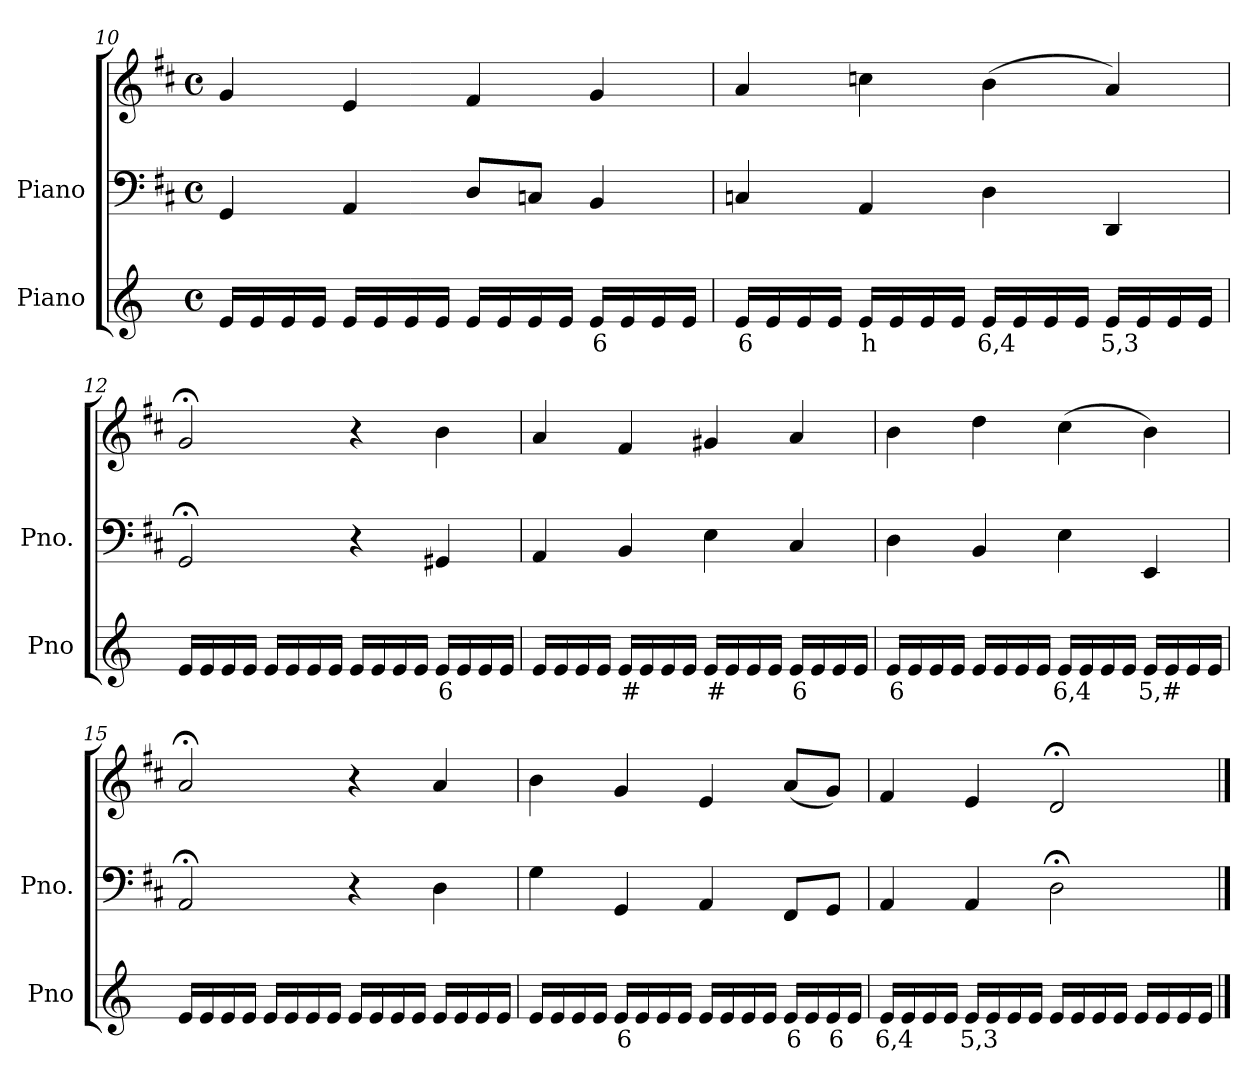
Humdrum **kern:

**kern	**text	**kern	**kern
*part2	*part2	*part1	*part1
*staff3	*staff3	*staff2	*staff1
*I"Piano	*	*I"Piano	*
*I'Pno	*	*I'Pno.	*
*clefG2	*	*clefF4	*clefG2
*k[]	*	*k[f#c#]	*k[f#c#]
*M4/4	*	*M4/4	*M4/4
*met(c)	*	*met(c)	*met(c)
=10	=10	=10	=10
16e/LL	.	4GG/	4g/
16e/	.	.	.
16e/	.	.	.
16e/JJ	.	.	.
16e/LL	.	4AA/	4e/
16e/	.	.	.
16e/	.	.	.
16e/JJ	.	.	.
16e/LL	.	8D/L	4f#/
16e/	.	.	.
!	!LO:LY:b	!	!
16e/	_	8Cn/J	.
16e/JJ	.	.	.
!	!LO:LY:b	!	!
16e/LL	6	4BB/	4g/
16e/	.	.	.
16e/	.	.	.
16e/JJ	.	.	.
=11	=11	=11	=11
!	!LO:LY:b	!	!
16e/LL	6	4Cn/	4a/
16e/	.	.	.
16e/	.	.	.
16e/JJ	.	.	.
!	!LO:LY:b	!	!
16e/LL	h	4AA/	4ccn\
16e/	.	.	.
16e/	.	.	.
16e/JJ	.	.	.
!	!LO:LY:b	!	!
16e/LL	6,4	4D\	(>4b\
16e/	.	.	.
16e/	.	.	.
16e/JJ	.	.	.
!	!LO:LY:b	!	!
16e/LL	5,3	4DD/	4a/)
16e/	.	.	.
16e/	.	.	.
16e/JJ	.	.	.
=12	=12	=12	=12
16e/LL	.	2GG;</	2g;</
16e/	.	.	.
16e/	.	.	.
16e/JJ	.	.	.
16e/LL	.	.	.
16e/	.	.	.
16e/	.	.	.
16e/JJ	.	.	.
16e/LL	.	4r	4r
16e/	.	.	.
16e/	.	.	.
16e/JJ	.	.	.
!	!LO:LY:b	!	!
16e/LL	6	4GG#X/	4b\
16e/	.	.	.
16e/	.	.	.
16e/JJ	.	.	.
=13	=13	=13	=13
16e/LL	.	4AA/	4a/
16e/	.	.	.
16e/	.	.	.
16e/JJ	.	.	.
!	!LO:LY:b	!	!
16e/LL	#	4BB/	4f#/
16e/	.	.	.
16e/	.	.	.
16e/JJ	.	.	.
!	!LO:LY:b	!	!
16e/LL	#	4E\	4g#X/
16e/	.	.	.
16e/	.	.	.
16e/JJ	.	.	.
!	!LO:LY:b	!	!
16e/LL	6	4C#/	4a/
16e/	.	.	.
16e/	.	.	.
16e/JJ	.	.	.
=14	=14	=14	=14
!	!LO:LY:b	!	!
16e/LL	6	4D\	4b\
16e/	.	.	.
16e/	.	.	.
16e/JJ	.	.	.
16e/LL	.	4BB/	4dd\
16e/	.	.	.
16e/	.	.	.
16e/JJ	.	.	.
!	!LO:LY:b	!	!
16e/LL	6,4	4E\	(>4cc#\
16e/	.	.	.
16e/	.	.	.
16e/JJ	.	.	.
!	!LO:LY:b	!	!
16e/LL	5,#	4EE/	4b\)
16e/	.	.	.
16e/	.	.	.
16e/JJ	.	.	.
=15	=15	=15	=15
16e/LL	.	2AA;</	2a;</
16e/	.	.	.
16e/	.	.	.
16e/JJ	.	.	.
16e/LL	.	.	.
16e/	.	.	.
16e/	.	.	.
16e/JJ	.	.	.
16e/LL	.	4r	4r
16e/	.	.	.
16e/	.	.	.
16e/JJ	.	.	.
16e/LL	.	4D\	4a/
16e/	.	.	.
16e/	.	.	.
16e/JJ	.	.	.
=16	=16	=16	=16
16e/LL	.	4G\	4b\
16e/	.	.	.
16e/	.	.	.
16e/JJ	.	.	.
!	!LO:LY:b	!	!
16e/LL	6	4GG/	4g/
16e/	.	.	.
16e/	.	.	.
16e/JJ	.	.	.
16e/LL	.	4AA/	4e/
16e/	.	.	.
16e/	.	.	.
16e/JJ	.	.	.
!	!LO:LY:b	!	!
16e/LL	6	8FF#/L	(<8a/L
16e/	.	.	.
!	!LO:LY:b	!	!
16e/	6	8GG/J	8g/J)
16e/JJ	.	.	.
=17	=17	=17	=17
!	!LO:LY:b	!	!
16e/LL	6,4	4AA/	4f#/
16e/	.	.	.
16e/	.	.	.
16e/JJ	.	.	.
!	!LO:LY:b	!	!
16e/LL	5,3	4AA/	4e/
16e/	.	.	.
16e/	.	.	.
16e/JJ	.	.	.
16e/LL	.	2D;<\	2d;</
16e/	.	.	.
16e/	.	.	.
16e/JJ	.	.	.
16e/LL	.	.	.
16e/	.	.	.
16e/	.	.	.
16e/JJ	.	.	.
==	==	==	==
*-	*-	*-	*-
